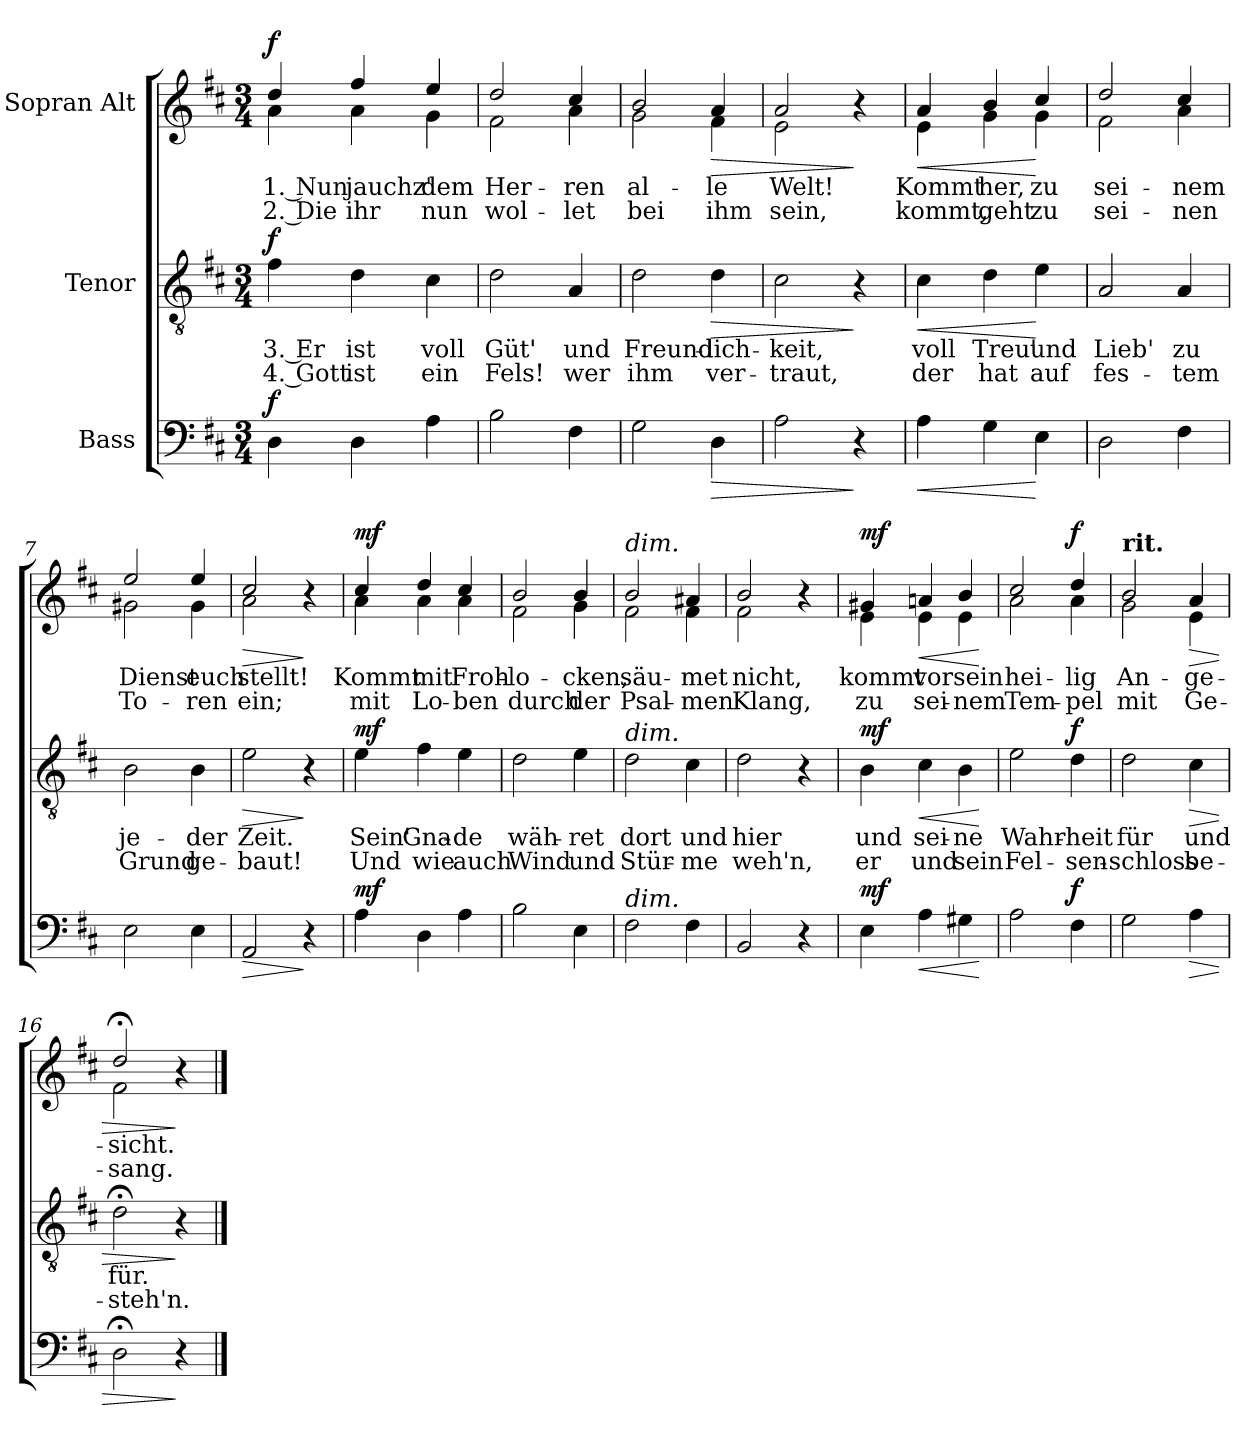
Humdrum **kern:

**kern	**dynam	**kern	**text	**text	**dynam	**kern	**text	**text	**dynam
*part3	*part3	*part2	*part2	*part2	*part2	*part1	*part1	*part1	*part1
*staff3	*staff3	*staff2	*staff2	*staff2	*staff2	*staff1	*staff1	*staff1	*staff1
*I"Bass	*	*I"Tenor	*	*	*	*I"Sopran Alt	*	*	*
*clefF4	*	*clefGv2	*	*	*	*clefG2	*	*	*
*k[f#c#]	*	*k[f#c#]	*	*	*	*k[f#c#]	*	*	*
*M3/4	*	*M3/4	*	*	*	*M3/4	*	*	*
=1	=1	=1	=1	=1	=1	=1	=1	=1	=1
!	!	!	!	!	!	!LO:TX:a:B:t=Fröhlich bewegt	!	!	!
!	!LO:DY:a	!	!LO:LY:b	!LO:LY:b	!LO:DY:a	!	!LO:LY:b	!LO:LY:b	!LO:DY:a
*	*	*	*	*	*	*^	*	*	*
4D\	f	4f#\	3. Er	4. Gott	f	4dd/	4a\	1. Nun	2. Die	f
!	!	!	!LO:LY:b	!LO:LY:b	!	!	!	!LO:LY:b	!LO:LY:b	!
4D\	.	4d\	ist	ist	.	4ff#/	4a\	jauchz'	ihr	.
!	!	!	!LO:LY:b	!LO:LY:b	!	!	!	!LO:LY:b	!LO:LY:b	!
4A\	.	4c#\	voll	ein	.	4ee/	4g\	dem	nun	.
=2	=2	=2	=2	=2	=2	=2	=2	=2	=2	=2
!	!	!	!LO:LY:b	!LO:LY:b	!	!	!	!LO:LY:b	!LO:LY:b	!
2B\	.	2d\	Güt'	Fels!	.	2dd/	2f#\	Her-	wol-	.
!	!	!	!LO:LY:b	!LO:LY:b	!	!	!	!LO:LY:b	!LO:LY:b	!
4F#\	.	4A/	und	wer	.	4cc#/	4a\	-ren	-let	.
=3	=3	=3	=3	=3	=3	=3	=3	=3	=3	=3
!	!	!	!LO:LY:b	!LO:LY:b	!	!	!	!LO:LY:b	!LO:LY:b	!
2G\	.	2d\	Freund-	ihm	.	2b/	2g\	al-	bei	.
!	!LO:HP:b	!	!LO:LY:b	!LO:LY:b	!LO:HP:b	!	!	!LO:LY:b	!LO:LY:b	!LO:HP:b
4D\	>	4d\	-lich-	ver-	>	4a/	4f#\	-le	ihm	>
=4	=4	=4	=4	=4	=4	=4	=4	=4	=4	=4
!	!	!	!LO:LY:b	!LO:LY:b	!	!	!	!LO:LY:b	!LO:LY:b	!
2A\	.	2c#\	-keit,	-traut,	.	2a/	2e\	Welt!	sein,	.
4r	]	4r	.	.	]	4r	4ryy	.	.	]
=5	=5	=5	=5	=5	=5	=5	=5	=5	=5	=5
!	!LO:HP:b	!	!LO:LY:b	!LO:LY:b	!LO:HP:b	!	!	!LO:LY:b	!LO:LY:b	!LO:HP:b
4A\	<	4c#\	voll	der	<	4a/	4e\	Kommt	kommt,	<
!	!	!	!LO:LY:b	!LO:LY:b	!	!	!	!LO:LY:b	!LO:LY:b	!
4G\	.	4d\	Treu'	hat	.	4b/	4g\	her,	geht	.
!	!	!	!LO:LY:b	!LO:LY:b	!	!	!	!LO:LY:b	!LO:LY:b	!
4E\	[	4e\	und	auf	[	4cc#/	4g\	zu	zu	[
!!LO:LB:g=z	!!
=6	=6	=6	=6	=6	=6	=6	=6	=6	=6	=6
!	!	!	!LO:LY:b	!LO:LY:b	!	!	!	!LO:LY:b	!LO:LY:b	!
2D\	.	2A/	Lieb'	fes-	.	2dd/	2f#\	sei-	sei-	.
!	!	!	!LO:LY:b	!LO:LY:b	!	!	!	!LO:LY:b	!LO:LY:b	!
4F#\	.	4A/	zu	-tem	.	4cc#/	4a\	-nem	-nen	.
=7	=7	=7	=7	=7	=7	=7	=7	=7	=7	=7
!	!	!	!LO:LY:b	!LO:LY:b	!	!	!	!LO:LY:b	!LO:LY:b	!
2E\	.	2B\	je-	Grund	.	2ee/	2g#X\	Dienst	To-	.
!	!	!	!LO:LY:b	!LO:LY:b	!	!	!	!LO:LY:b	!LO:LY:b	!
4E\	.	4B\	-der	ge-	.	4ee/	4g#\	euch	-ren	.
=8	=8	=8	=8	=8	=8	=8	=8	=8	=8	=8
!	!LO:HP:b	!	!LO:LY:b	!LO:LY:b	!LO:HP:b	!	!	!LO:LY:b	!LO:LY:b	!LO:HP:b
2AA/	>	2e\	Zeit.	-baut!	>	2cc#/	2a\	stellt!	ein;	>
4r	]	4r	.	.	]	4r	4ryy	.	.	]
=9	=9	=9	=9	=9	=9	=9	=9	=9	=9	=9
!	!LO:DY:a	!	!LO:LY:b	!LO:LY:b	!LO:DY:a	!	!	!LO:LY:b	!LO:LY:b	!LO:DY:a
4A\	mf	4e\	Sein'	Und	mf	4cc#/	4a\	Kommt	mit	mf
!	!	!	!LO:LY:b	!LO:LY:b	!	!	!	!LO:LY:b	!LO:LY:b	!
4D\	.	4f#\	Gna-	wie	.	4dd/	4a\	mit	Lo-	.
!	!	!	!LO:LY:b	!LO:LY:b	!	!	!	!LO:LY:b	!LO:LY:b	!
4A\	.	4e\	-de	auch	.	4cc#/	4a\	Froh-	-ben	.
=10	=10	=10	=10	=10	=10	=10	=10	=10	=10	=10
!	!	!	!LO:LY:b	!LO:LY:b	!	!	!	!LO:LY:b	!LO:LY:b	!
2B\	.	2d\	wäh-	Wind	.	2b/	2f#\	-lo-	durch	.
!	!	!	!LO:LY:b	!LO:LY:b	!	!	!	!LO:LY:b	!LO:LY:b	!
4E\	.	4e\	-ret	und	.	4b/	4g\	-cken,	der	.
!!LO:LB:g=z	!!
=11	=11	=11	=11	=11	=11	=11	=11	=11	=11	=11
!	!	!	!	!	!	!LO:TX:a:i:t=dim.	!	!	!	!
!	!	!LO:TX:a:i:t=dim.	!	!	!	!	!	!	!	!
!LO:TX:a:i:t=dim.	!	!	!	!	!	!	!	!	!	!
!	!	!	!LO:LY:b	!LO:LY:b	!	!	!	!LO:LY:b	!LO:LY:b	!
2F#\	.	2d\	dort	Stür-	.	2b/	2f#\	säu-	Psal-	.
!	!	!	!LO:LY:b	!LO:LY:b	!	!	!	!LO:LY:b	!LO:LY:b	!
4F#\	.	4c#\	und	-me	.	4a#X/	4f#\	-met	-men	.
=12	=12	=12	=12	=12	=12	=12	=12	=12	=12	=12
!	!	!	!LO:LY:b	!LO:LY:b	!	!	!	!LO:LY:b	!LO:LY:b	!
2BB/	.	2d\	hier	weh'n,	.	2b/	2f#\	nicht,	Klang,	.
4r	.	4r	.	.	.	4r	4ryy	.	.	.
=13	=13	=13	=13	=13	=13	=13	=13	=13	=13	=13
!	!LO:DY:a	!	!LO:LY:b	!LO:LY:b	!LO:DY:a	!	!	!LO:LY:b	!LO:LY:b	!LO:DY:a
4E\	mf	4B\	und	er	mf	4g#X/	4e\	kommt	zu	mf
!	!LO:HP:b	!	!LO:LY:b	!LO:LY:b	!LO:HP:b	!	!	!LO:LY:b	!LO:LY:b	!LO:HP:b
4A\	<	4c#\	sei-	und	<	4an/	4e\	vor	sei-	<
!	!	!	!LO:LY:b	!LO:LY:b	!	!	!	!LO:LY:b	!LO:LY:b	!
4G#X\	.	4B\	-ne	sein	.	4b/	4e\	sein	-nem	.
*	*	*	*	*	*	*v	*v	*	*	*
.	[	.	.	.	[	.	.	.	[
=14	=14	=14	=14	=14	=14	=14	=14	=14	=14
!	!	!	!LO:LY:b	!LO:LY:b	!	!	!LO:LY:b	!LO:LY:b	!
*	*	*	*	*	*	*^	*	*	*
2A\	.	2e\	Wahr-	Fel-	.	2cc#/	2a\	hei-	Tem-	.
!	!LO:DY:a	!	!LO:LY:b	!LO:LY:b	!LO:DY:a	!	!	!LO:LY:b	!LO:LY:b	!LO:DY:a
4F#\	f	4d\	-heit	-sen-	f	4dd/	4a\	-lig	-pel	f
=15	=15	=15	=15	=15	=15	=15	=15	=15	=15	=15
!	!	!	!	!	!	!LO:TX:a:B:t=rit.	!	!	!	!
!	!	!	!LO:LY:b	!LO:LY:b	!	!	!	!LO:LY:b	!LO:LY:b	!
2G\	.	2d\	für	-schloss	.	2b/	2g\	An-	mit	.
!	!LO:HP:b	!	!LO:LY:b	!LO:LY:b	!LO:HP:b	!	!	!LO:LY:b	!LO:LY:b	!LO:HP:b
4A\	>	4c#\	und	be-	>	4a/	4e\	-ge-	Ge-	>
=16	=16	=16	=16	=16	=16	=16	=16	=16	=16	=16
!	!	!	!LO:LY:b	!LO:LY:b	!	!	!	!LO:LY:b	!LO:LY:b	!
2D;<\	.	2d;<\	für.	-steh'n.	.	2dd;</	2f#\	-sicht.	-sang.	.
4r	]	4r	.	.	]	4r	4ryy	.	.	]
*	*	*	*	*	*	*v	*v	*	*	*
==	==	==	==	==	==	==	==	==	==
*-	*-	*-	*-	*-	*-	*-	*-	*-	*-
